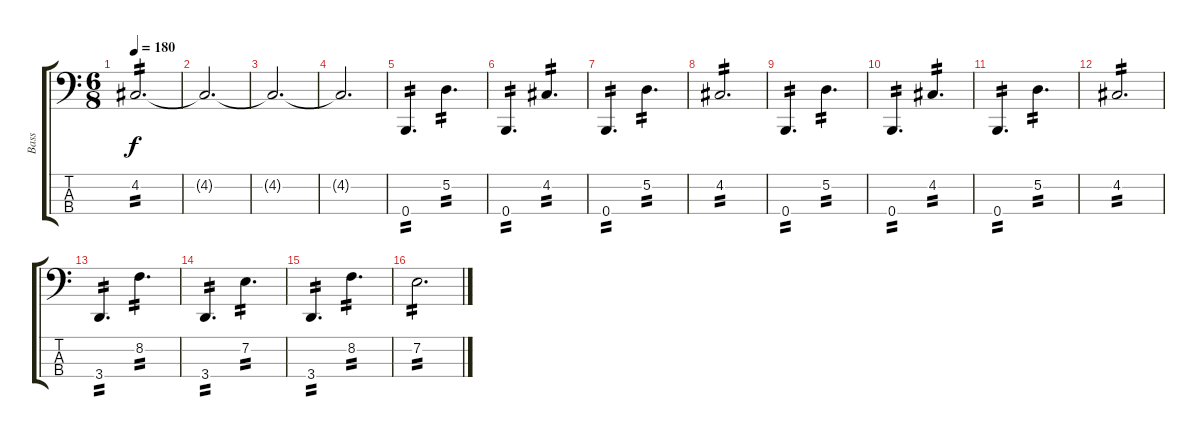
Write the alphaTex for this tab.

\track ("Bass" "Bass") {instrument electricbasspick}
\staff {score tabs}
\tuning (D2 A1 E1 B0) {hide}
\ts (6 8)
\tempo 180
\clef f4
\ks c
4.2.2{d tp 2 dy f} |
4.2{t}.2{d} |
4.2{t}.2{d} |
4.2{t}.2{d} |
0.4.4{d tp 2} 5.2.4{d tp 2} |
0.4.4{d tp 2} 4.2.4{d tp 2} |
0.4.4{d tp 2} 5.2.4{d tp 2} |
4.2.2{d tp 2} |
0.4.4{d tp 2} 5.2.4{d tp 2} |
0.4.4{d tp 2} 4.2.4{d tp 2} |
0.4.4{d tp 2} 5.2.4{d tp 2} |
4.2.2{d tp 2} |
3.4.4{d tp 2} 8.2.4{d tp 2} |
3.4.4{d tp 2} 7.2.4{d tp 2} |
3.4.4{d tp 2} 8.2.4{d tp 2} |
7.2.2{d tp 2}
